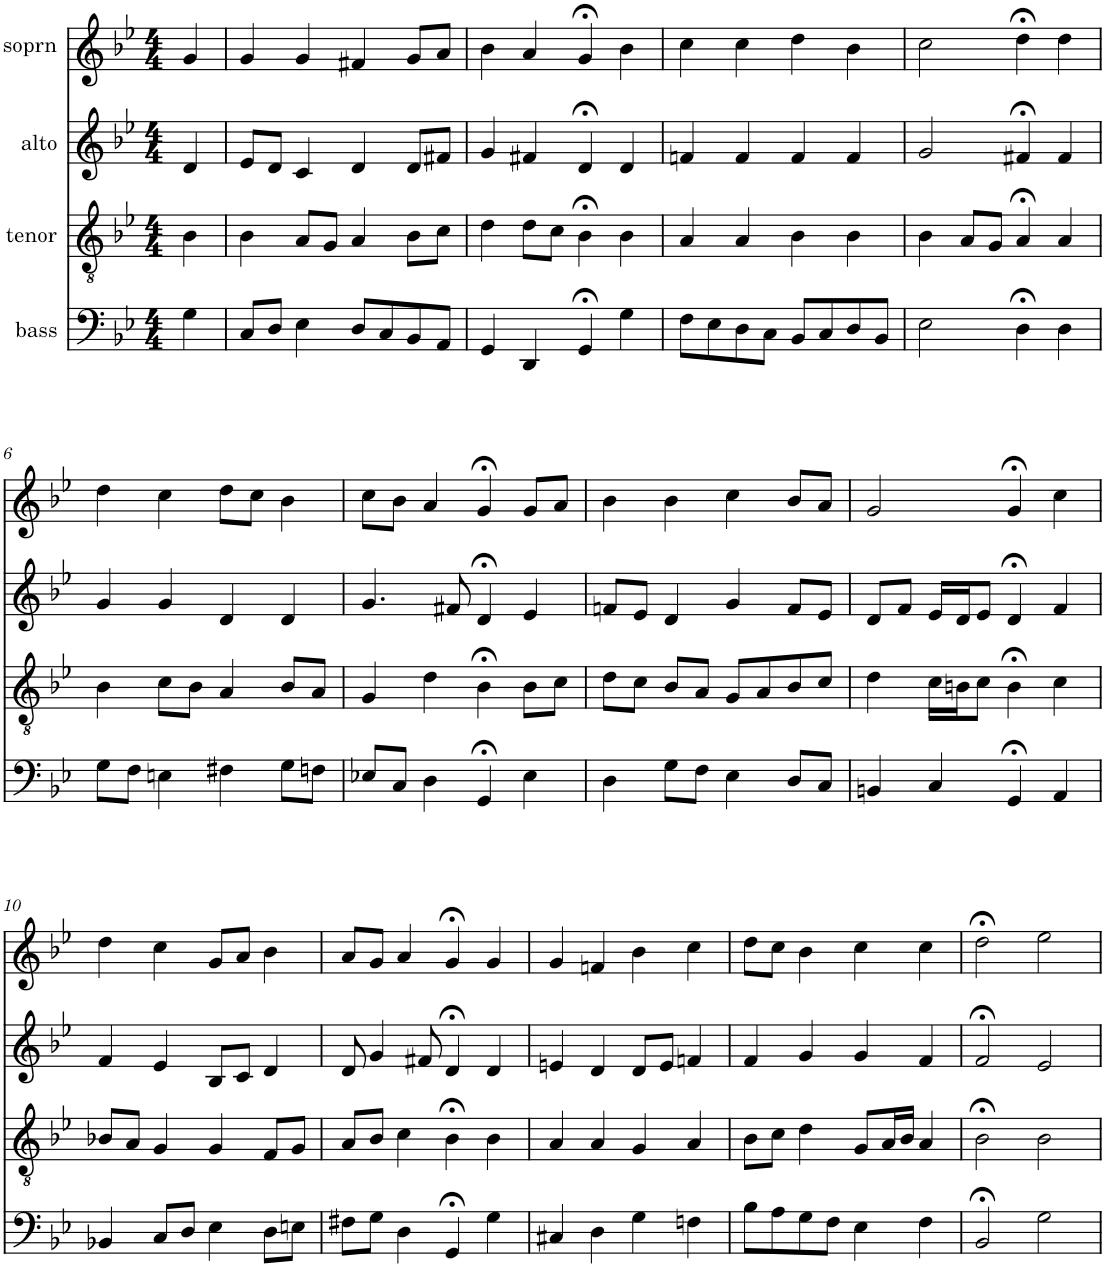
**kern	**kern	**kern	**kern
*part4	*part3	*part2	*part1
*staff4	*staff3	*staff2	*staff1
*I"bass	*I"tenor	*I"alto	*I"soprn
*clefF4	*clefGv2	*clefG2	*clefG2
*k[b-e-]	*k[b-e-]	*k[b-e-]	*k[b-e-]
*g:	*g:	*g:	*g:
*M4/4	*M4/4	*M4/4	*M4/4
=1	=1	=1	=1
4G\	4B-\	4d/	4g/
=2	=2	=2	=2
8C/L	4B-\	8e-/L	4g/
8D/J	.	8d/J	.
4E-\	8A/L	4c/	4g/
.	8G/J	.	.
8D/L	4A/	4d/	4f#X/
8C/	.	.	.
8BB-/	8B-\L	8d/L	8g/L
8AA/J	8c\J	8f#X/J	8a/J
=3	=3	=3	=3
4GG/	4d\	4g/	4b-\
4DD/	8d\L	4f#X/	4a/
.	8c\J	.	.
4GG;</	4B-;<\	4d;</	4g;</
4G\	4B-\	4d/	4b-\
=4	=4	=4	=4
8F\L	4A/	4fn/	4cc\
8E-\	.	.	.
8D\	4A/	4f/	4cc\
8C\J	.	.	.
8BB-/L	4B-\	4f/	4dd\
8C/	.	.	.
8D/	4B-\	4f/	4b-\
8BB-/J	.	.	.
=5	=5	=5	=5
2E-\	4B-\	2g/	2cc\
.	8A/L	.	.
.	8G/J	.	.
4D;<\	4A;</	4f#X;</	4dd;<\
4D\	4A/	4f#/	4dd\
!!LO:LB:g=z
=6	=6	=6	=6
8G\L	4B-\	4g/	4dd\
8F\J	.	.	.
4En\	8c\L	4g/	4cc\
.	8B-\J	.	.
4F#X\	4A/	4d/	8dd\L
.	.	.	8cc\J
8G\L	8B-/L	4d/	4b-\
8Fn\J	8A/J	.	.
=7	=7	=7	=7
8E-X/L	4G/	4.g/	8cc\L
8C/J	.	.	8b-\J
4D\	4d\	.	4a/
.	.	8f#X/	.
4GG;</	4B-;<\	4d;</	4g;</
4E-\	8B-\L	4e-/	8g/L
.	8c\J	.	8a/J
=8	=8	=8	=8
4D\	8d\L	8fn/L	4b-\
.	8c\J	8e-/J	.
8G\L	8B-/L	4d/	4b-\
8F\J	8A/J	.	.
4E-\	8G/L	4g/	4cc\
.	8A/	.	.
8D/L	8B-/	8f/L	8b-/L
8C/J	8c/J	8e-/J	8a/J
=9	=9	=9	=9
4BBn/	4d\	8d/L	2g/
.	.	8f/J	.
4C/	16c\LL	16e-/LL	.
.	16Bn\J	16d/J	.
.	8c\J	8e-/J	.
4GG;</	4B;<\	4d;</	4g;</
4AA/	4c\	4f/	4cc\
!!LO:LB:g=z
=10	=10	=10	=10
4BB-X/	8B-X/L	4f/	4dd\
.	8A/J	.	.
8C/L	4G/	4e-/	4cc\
8D/J	.	.	.
4E-\	4G/	8B-/L	8g/L
.	.	8c/J	8a/J
8D\L	8F/L	4d/	4b-\
8En\J	8G/J	.	.
=11	=11	=11	=11
8F#X\L	8A/L	8d/	8a/L
8G\J	8B-/J	4g/	8g/J
4D\	4c\	.	4a/
.	.	8f#X/	.
4GG;</	4B-;<\	4d;</	4g;</
4G\	4B-\	4d/	4g/
=12	=12	=12	=12
4C#X/	4A/	4en/	4g/
4D\	4A/	4d/	4fn/
4G\	4G/	8d/L	4b-\
.	.	8e/J	.
4Fn\	4A/	4fn/	4cc\
=13	=13	=13	=13
8B-\L	8B-\L	4f/	8dd\L
8A\	8c\J	.	8cc\J
8G\	4d\	4g/	4b-\
8F\J	.	.	.
4E-\	8G/L	4g/	4cc\
.	16A/L	.	.
.	16B-/JJ	.	.
4F\	4A/	4f/	4cc\
=14	=14	=14	=14
2BB-;</	2B-;<\	2f;</	2dd;<\
2G\	2B-\	2e-/	2ee-\
=	=	=	=
*-	*-	*-	*-
